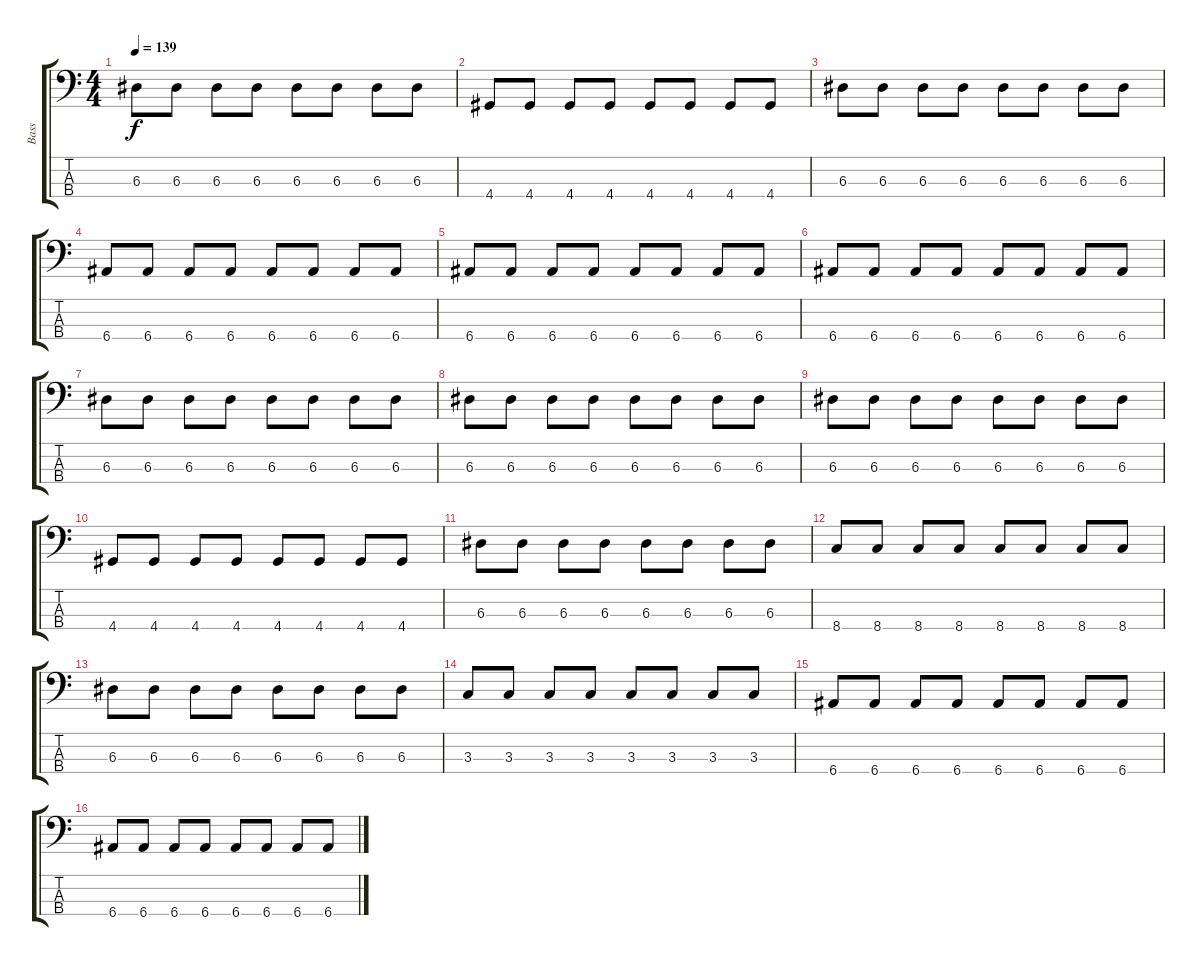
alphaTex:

\track ("Bass" "Bass") {solo instrument electricbassfinger}
\staff {score tabs}
\tuning (G2 D2 A1 E1) {hide}
\ts (4 4)
\tempo 139
\clef f4
\ks c
6.3.8{dy f} 6.3.8 6.3.8 6.3.8 6.3.8 6.3.8 6.3.8 6.3.8 |
4.4.8 4.4.8 4.4.8 4.4.8 4.4.8 4.4.8 4.4.8 4.4.8 |
6.3.8 6.3.8 6.3.8 6.3.8 6.3.8 6.3.8 6.3.8 6.3.8 |
6.4.8 6.4.8 6.4.8 6.4.8 6.4.8 6.4.8 6.4.8 6.4.8 |
6.4.8 6.4.8 6.4.8 6.4.8 6.4.8 6.4.8 6.4.8 6.4.8 |
6.4.8 6.4.8 6.4.8 6.4.8 6.4.8 6.4.8 6.4.8 6.4.8 |
6.3.8 6.3.8 6.3.8 6.3.8 6.3.8 6.3.8 6.3.8 6.3.8 |
6.3.8 6.3.8 6.3.8 6.3.8 6.3.8 6.3.8 6.3.8 6.3.8 |
6.3.8 6.3.8 6.3.8 6.3.8 6.3.8 6.3.8 6.3.8 6.3.8 |
4.4.8 4.4.8 4.4.8 4.4.8 4.4.8 4.4.8 4.4.8 4.4.8 |
6.3.8 6.3.8 6.3.8 6.3.8 6.3.8 6.3.8 6.3.8 6.3.8 |
8.4.8 8.4.8 8.4.8 8.4.8 8.4.8 8.4.8 8.4.8 8.4.8 |
6.3.8 6.3.8 6.3.8 6.3.8 6.3.8 6.3.8 6.3.8 6.3.8 |
3.3.8 3.3.8 3.3.8 3.3.8 3.3.8 3.3.8 3.3.8 3.3.8 |
6.4.8 6.4.8 6.4.8 6.4.8 6.4.8 6.4.8 6.4.8 6.4.8 |
6.4.8 6.4.8 6.4.8 6.4.8 6.4.8 6.4.8 6.4.8 6.4.8
